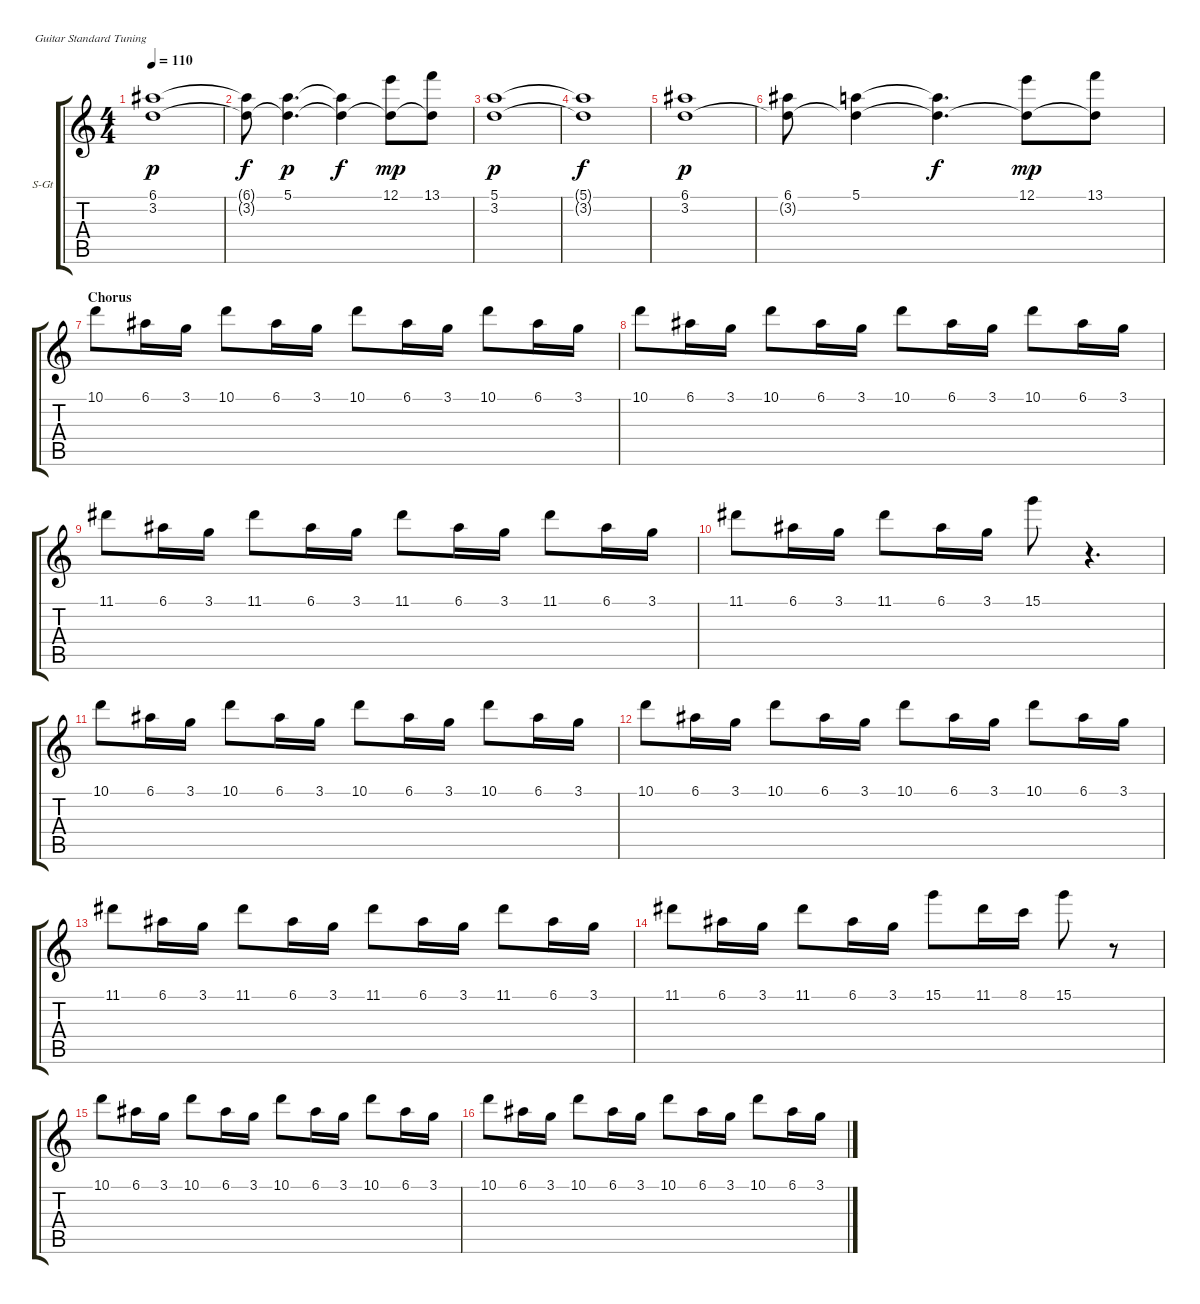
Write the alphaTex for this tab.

\bracketExtendMode groupsimilarinstruments
\firstSystemTrackNameOrientation horizontal
\otherSystemsTrackNameOrientation horizontal
\track ("Keys" "S-Gt") {instrument synthstrings2}
\staff {score tabs}
\tuning (E4 B3 G3 D3 A2 E2)
\displaytranspose 12
\ts (4 4)
\tempo 110
\clef g2
\ks c
(6.1 3.2).1{dy p} |
(6.1{t} 3.2{t}).8{dy f} (5.1 3.2{t}).4{d dy p} (5.1{t} 3.2{t}).4{dy f} (12.1 3.2{t}).8{dy mp} (13.1 3.2{t}).8 |
(5.1 3.2).1{dy p} |
(5.1{t} 3.2{t}).1{dy f} |
(6.1 3.2).1{dy p} |
(6.1 3.2{t}).8 (5.1 3.2{t}).4 (5.1{t} 3.2{t}).4{d dy f} (12.1 3.2{t}).8{dy mp} (13.1 3.2{t}).8 |
\section ("" "Chorus")
10.1.8 6.1.16 3.1.16 10.1.8 6.1.16 3.1.16 10.1.8 6.1.16 3.1.16 10.1.8 6.1.16 3.1.16 |
10.1.8 6.1.16 3.1.16 10.1.8 6.1.16 3.1.16 10.1.8 6.1.16 3.1.16 10.1.8 6.1.16 3.1.16 |
11.1.8 6.1.16 3.1.16 11.1.8 6.1.16 3.1.16 11.1.8 6.1.16 3.1.16 11.1.8 6.1.16 3.1.16 |
11.1.8 6.1.16 3.1.16 11.1.8 6.1.16 3.1.16 15.1.8 r.4{d} |
10.1.8 6.1.16 3.1.16 10.1.8 6.1.16 3.1.16 10.1.8 6.1.16 3.1.16 10.1.8 6.1.16 3.1.16 |
10.1.8 6.1.16 3.1.16 10.1.8 6.1.16 3.1.16 10.1.8 6.1.16 3.1.16 10.1.8 6.1.16 3.1.16 |
11.1.8 6.1.16 3.1.16 11.1.8 6.1.16 3.1.16 11.1.8 6.1.16 3.1.16 11.1.8 6.1.16 3.1.16 |
11.1.8 6.1.16 3.1.16 11.1.8 6.1.16 3.1.16 15.1.8 11.1.16 8.1.16 15.1.8 r.8 |
10.1.8 6.1.16 3.1.16 10.1.8 6.1.16 3.1.16 10.1.8 6.1.16 3.1.16 10.1.8 6.1.16 3.1.16 |
10.1.8 6.1.16 3.1.16 10.1.8 6.1.16 3.1.16 10.1.8 6.1.16 3.1.16 10.1.8 6.1.16 3.1.16
